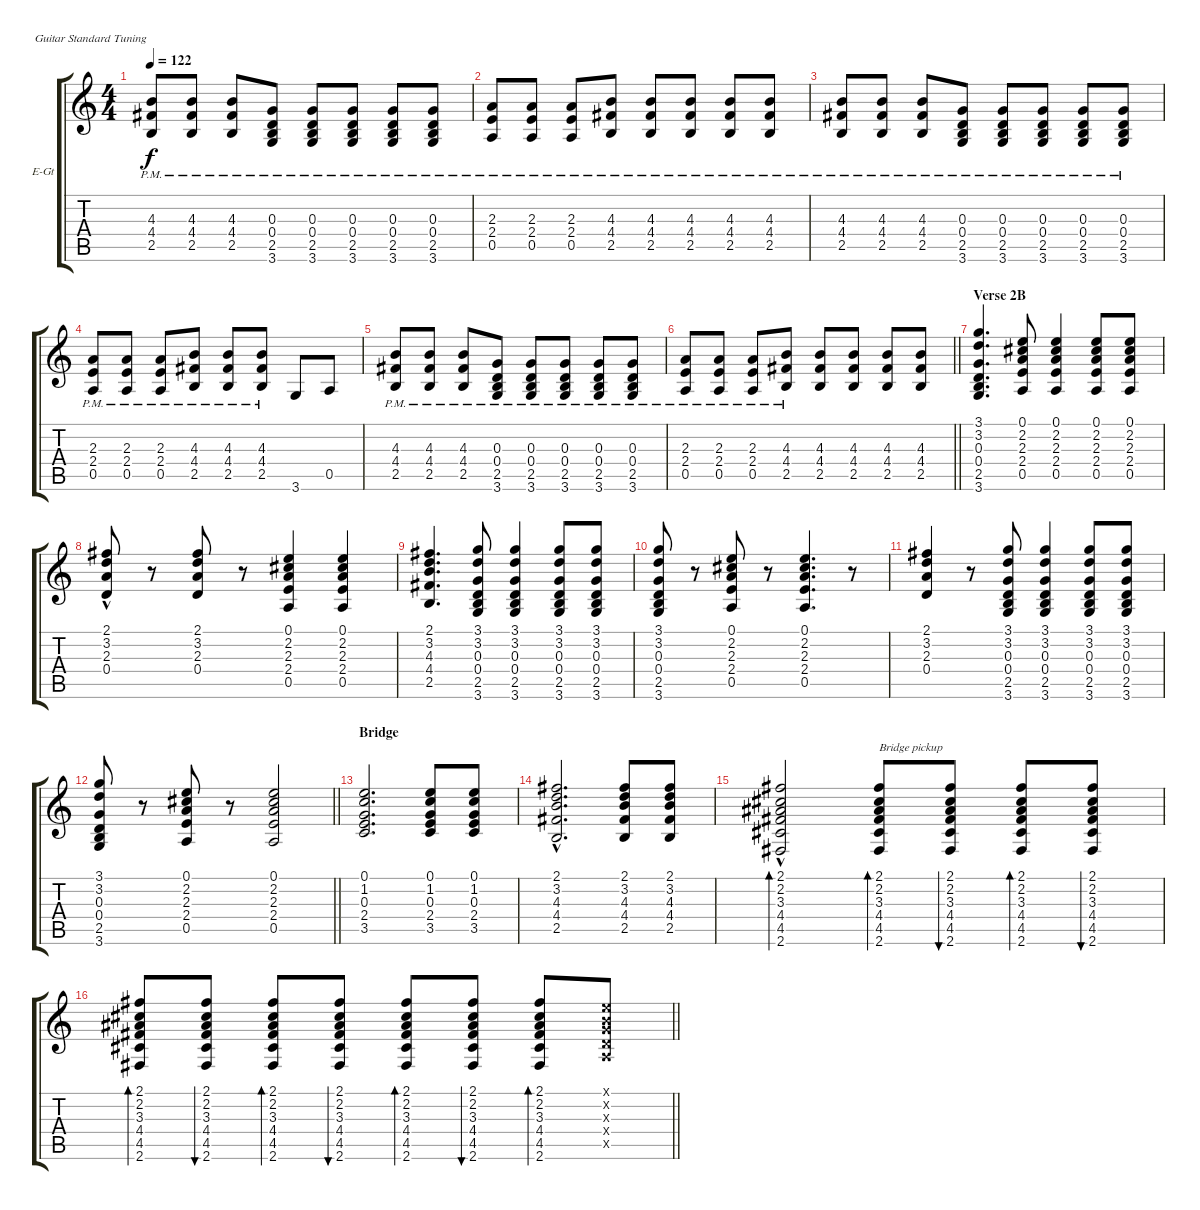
\bracketExtendMode groupsimilarinstruments
\firstSystemTrackNameOrientation horizontal
\otherSystemsTrackNameOrientation horizontal
\track ("Guitar 2" "E-Gt") {instrument overdrivenguitar}
\staff {score tabs}
\tuning (E4 B3 G3 D3 A2 E2)
\ts (4 4)
\tempo 122
\clef g2
\ks c
(4.3{pm} 4.4{pm} 2.5{pm}).8{dy f} (4.3{pm} 4.4{pm} 2.5{pm}).8 (4.3{pm} 4.4{pm} 2.5{pm}).8 (0.3{pm} 0.4{pm} 2.5{pm} 3.6{pm}).8 (0.3{pm} 0.4{pm} 2.5{pm} 3.6{pm}).8 (0.3{pm} 0.4{pm} 2.5{pm} 3.6{pm}).8 (0.3{pm} 0.4{pm} 2.5{pm} 3.6{pm}).8 (0.3{pm} 0.4{pm} 2.5{pm} 3.6{pm}).8 |
(2.3{pm} 2.4{pm} 0.5{pm}).8 (2.3{pm} 2.4{pm} 0.5{pm}).8 (2.3{pm} 2.4{pm} 0.5{pm}).8 (4.3{pm} 4.4{pm} 2.5{pm}).8 (4.3{pm} 4.4{pm} 2.5{pm}).8 (4.3{pm} 4.4{pm} 2.5{pm}).8 (4.3{pm} 4.4{pm} 2.5{pm}).8 (4.3{pm} 4.4{pm} 2.5{pm}).8 |
(4.3{pm} 4.4{pm} 2.5{pm}).8 (4.3{pm} 4.4{pm} 2.5{pm}).8 (4.3{pm} 4.4{pm} 2.5{pm}).8 (0.3{pm} 0.4{pm} 2.5{pm} 3.6{pm}).8 (0.3{pm} 0.4{pm} 2.5{pm} 3.6{pm}).8 (0.3{pm} 0.4{pm} 2.5{pm} 3.6{pm}).8 (0.3{pm} 0.4{pm} 2.5{pm} 3.6{pm}).8 (0.3{pm} 0.4{pm} 2.5{pm} 3.6{pm}).8 |
(2.3{pm} 2.4{pm} 0.5{pm}).8 (2.3{pm} 2.4{pm} 0.5{pm}).8 (2.3{pm} 2.4{pm} 0.5{pm}).8 (4.3{pm} 4.4{pm} 2.5{pm}).8 (4.3{pm} 4.4{pm} 2.5{pm}).8 (4.3{pm} 4.4{pm} 2.5{pm}).8 3.6.8 0.5.8 |
(4.3{pm} 4.4{pm} 2.5{pm}).8 (4.3{pm} 4.4{pm} 2.5{pm}).8 (4.3{pm} 4.4{pm} 2.5{pm}).8 (0.3{pm} 0.4{pm} 2.5{pm} 3.6{pm}).8 (0.3{pm} 0.4{pm} 2.5{pm} 3.6{pm}).8 (0.3{pm} 0.4{pm} 2.5{pm} 3.6{pm}).8 (0.3{pm} 0.4{pm} 2.5{pm} 3.6{pm}).8 (0.3{pm} 0.4{pm} 2.5{pm} 3.6{pm}).8 |
\barLineRight lightlight
(2.3{pm} 2.4{pm} 0.5{pm}).8 (2.3{pm} 2.4{pm} 0.5{pm}).8 (2.3{pm} 2.4{pm} 0.5{pm}).8 (4.3{pm} 4.4{pm} 2.5{pm}).8 (4.3 4.4 2.5).8 (4.3 4.4 2.5).8 (4.3 4.4 2.5).8 (4.3 4.4 2.5).8 |
\section ("" "Verse 2B")
(3.1 3.2 0.3 0.4 2.5 3.6).4{d} (0.1 2.2 2.3 2.4 0.5).8 (0.1 2.2 2.3 2.4 0.5).4 (0.1 2.2 2.3 2.4 0.5).8 (0.1 2.2 2.3 2.4 0.5).8 |
(2.1 3.2 2.3{hac} 0.4).8 r.8 (2.1 3.2 2.3 0.4).8 r.8 (0.1 2.2 2.3 2.4 0.5).4 (0.1 2.2 2.3 2.4 0.5).4 |
(2.1 3.2 4.3 4.4 2.5).4{d} (3.1 3.2 0.3 0.4 2.5 3.6).8 (3.1 3.2 0.3 0.4 2.5 3.6).4 (3.1 3.2 0.3 0.4 2.5 3.6).8 (3.1 3.2 0.3 0.4 2.5 3.6).8 |
(3.1 3.2 0.3 0.4 2.5 3.6).8 r.8 (0.1 2.2 2.3 2.4 0.5).8 r.8 (0.1 2.2 2.3 2.4 0.5).4{d} r.8 |
(2.1 3.2 2.3 0.4).4 r.8 (3.1 3.2 0.3 0.4 2.5 3.6).8 (3.1 3.2 0.3 0.4 2.5 3.6).4 (3.1 3.2 0.3 0.4 2.5 3.6).8 (3.1 3.2 0.3 0.4 2.5 3.6).8 |
\barLineRight lightlight
(3.1 3.2 0.3 0.4 2.5 3.6).8 r.8 (0.1 2.2 2.3 2.4 0.5).8 r.8 (0.1 2.2 2.3 2.4 0.5).2 |
\section ("" "Bridge")
(0.1 1.2 0.3 2.4 3.5).2{d} (0.1 1.2 0.3 2.4 3.5).8 (0.1 1.2 0.3 2.4 3.5).8 |
(2.1 3.2 4.3 4.4 2.5{hac}).2{d} (2.1 3.2 4.3 4.4 2.5).8 (2.1 3.2 4.3 4.4 2.5).8 |
(2.1 2.2 3.3{hac} 4.4 4.5 2.6).2{bd 30} (2.1 2.2 3.3 4.4 4.5 2.6).8{bd 30 txt "Bridge pickup"} (2.1 2.2 3.3 4.4 4.5 2.6).8{bu 30} (2.1 2.2 3.3 4.4 4.5 2.6).8{bd 30} (2.1 2.2 3.3 4.4 4.5 2.6).8{bu 30} |
\barLineRight lightlight
(2.1 2.2 3.3 4.4 4.5 2.6).8{bd 30} (2.1 2.2 3.3 4.4 4.5 2.6).8{bu 30} (2.1 2.2 3.3 4.4 4.5 2.6).8{bd 30} (2.1 2.2 3.3 4.4 4.5 2.6).8{bu 30} (2.1 2.2 3.3 4.4 4.5 2.6).8{bd 30} (2.1 2.2 3.3 4.4 4.5 2.6).8{bu 30} (2.1 2.2 3.3 4.4 4.5 2.6).8{bd 30} (0.1{x} 0.2{x} 0.3{x} 0.4{x} 0.5{x}).8
